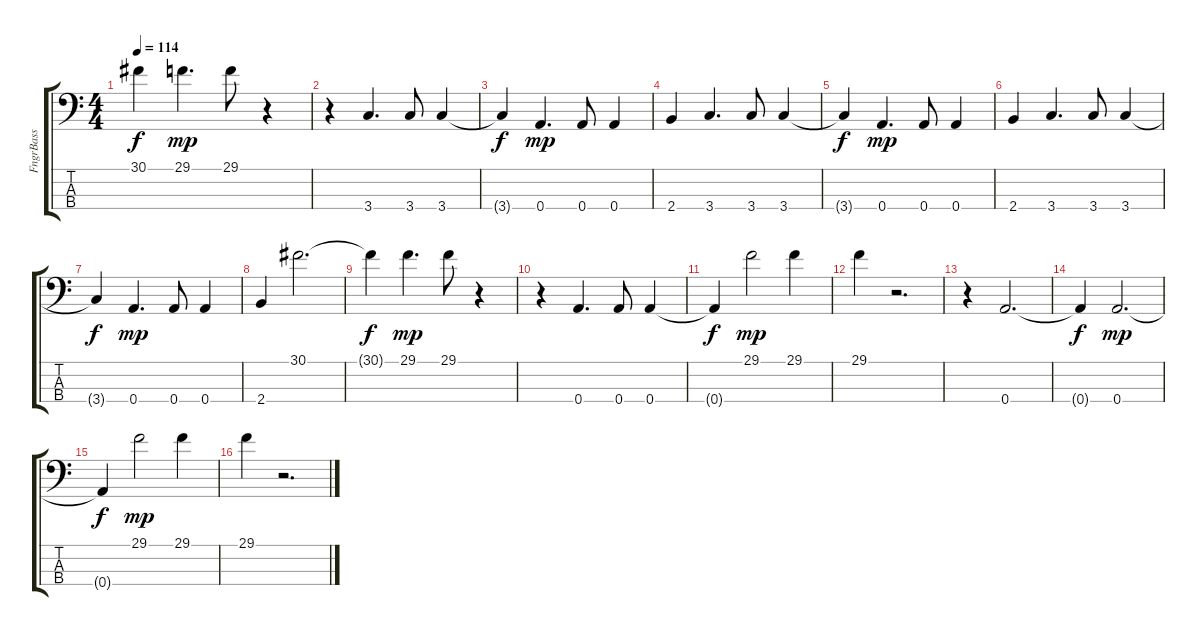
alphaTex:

\track ("FngrBass" "FngrBass") {instrument electricbassfinger}
\staff {score tabs}
\tuning (C-1 G2 D2 A1) {hide}
\ts (4 4)
\tempo 114
\clef f4
\ks c
30.1{t}.4{dy f} 29.1.4{d dy mp} 29.1.8 r.4 |
r.4 3.4.4{d} 3.4.8 3.4.4 |
3.4{t}.4{dy f} 0.4.4{d dy mp} 0.4.8 0.4.4 |
2.4.4 3.4.4{d} 3.4.8 3.4.4 |
3.4{t}.4{dy f} 0.4.4{d dy mp} 0.4.8 0.4.4 |
2.4.4 3.4.4{d} 3.4.8 3.4.4 |
3.4{t}.4{dy f} 0.4.4{d dy mp} 0.4.8 0.4.4 |
2.4.4 30.1.2{d} |
30.1{t}.4{dy f} 29.1.4{d dy mp} 29.1.8 r.4 |
r.4 0.4.4{d} 0.4.8 0.4.4 |
0.4{t}.4{dy f} 29.1.2{dy mp} 29.1.4 |
29.1.4 r.2{d} |
r.4 0.4.2{d} |
0.4{t}.4{dy f} 0.4.2{d dy mp} |
0.4{t}.4{dy f} 29.1.2{dy mp} 29.1.4 |
29.1.4 r.2{d}
